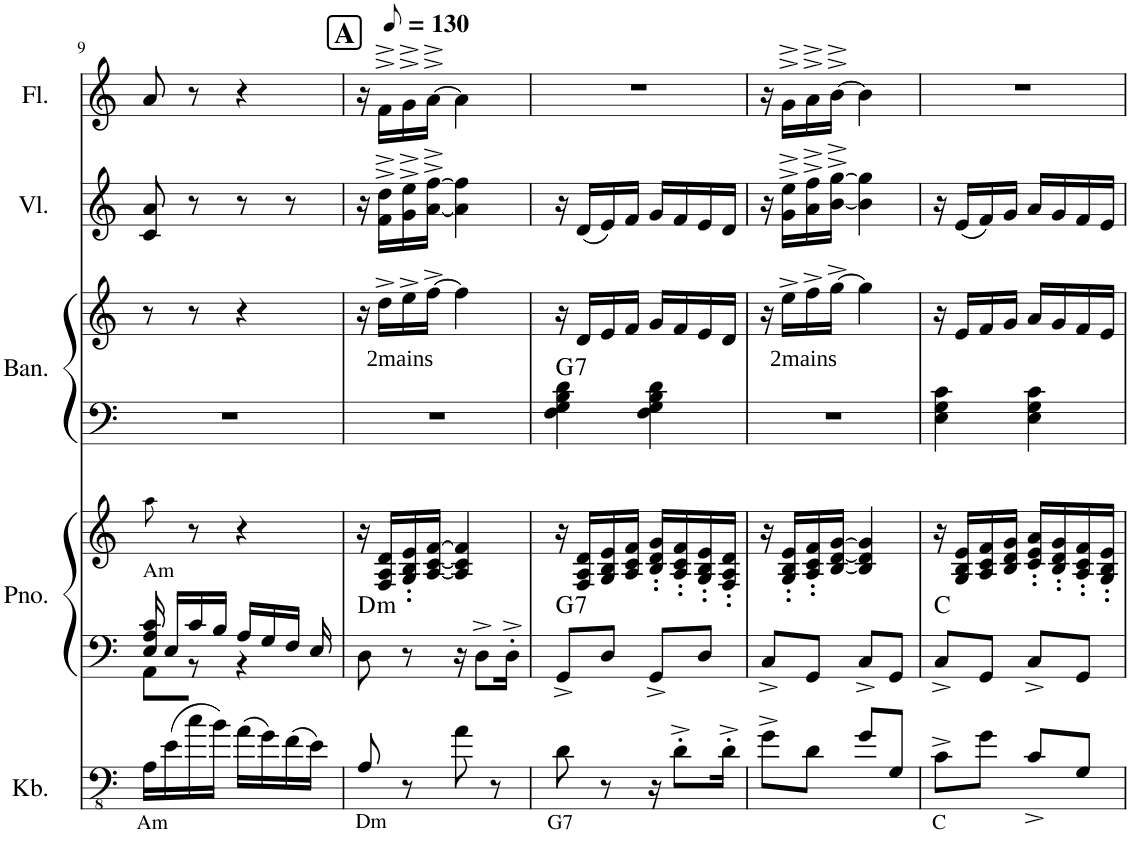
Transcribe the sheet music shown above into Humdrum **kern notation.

**kern	**kern	**kern	**harte	**kern	**kern	**text	**harte	**kern	**kern
*part5	*part4	*part4	*part4	*part3	*part3	*part3	*part3	*part2	*part1
*staff7	*staff6	*staff5	*	*staff4	*staff3	*staff3	*	*staff2	*staff1
*I"Kontrabass	*I"Piano	*	*	*I"Bandoneon	*	*	*	*I"Violine	*I"Flöte
*I'Kb.	*I'Pno.	*	*	*I'Ban.	*	*	*	*I'Vl.	*I'Fl.
!!LO:PB:g=z
*clefFv4	*clefF4	*clefG2	*	*clefF4	*clefG2	*	*	*clefG2	*clefG2
*Trd7c12	*	*	*	*	*	*	*	*	*
*k[]	*k[]	*k[]	*	*k[]	*k[]	*	*	*k[]	*k[]
*M4/8	*M4/8	*M4/8	*	*M4/8	*M4/8	*	*	*M4/8	*M4/8
=9	=9	=9	=9	=9	=9	=9	=9	=9	=9
*	*^	*	*	*	*	*	*	*	*
!	!LO:TX:a:t=Am	!	!	!	!	!	!	!	!	!
!LO:TX:b:t=Am	!	!	!	!	!	!	!	!	!	!
16AA\LL	16E/ 16A/ 16c/	8AA\L	8aa\	.	2r	8r	.	.	8c/ 8a/	8a/
(16E\	16E/LL	.	.	.	.	.	.	.	.	.
16c\	16c/	8r	8r	.	.	8r	.	.	8r	8r
16B\JJ)	16B/JJ	.	.	.	.	.	.	.	.	.
(16A\LL	16A/LL	4r	4r	.	.	4r	.	.	8r	4r
16G\)	16G/	.	.	.	.	.	.	.	.	.
(16F\	16F/JJ	.	.	.	.	.	.	.	8r	.
16E\JJ)	16E/	.	.	.	.	.	.	.	.	.
*	*v	*v	*	*	*	*	*	*	*	*
=10	=10	=10	=10	=10	=10	=10	=10	=10	=10
!!LO:REH:place=s1:a:B:cj:fs=14:t=A
*	*	*	*	*	*	*	*	*	*MM65
!LO:TX:b:t=Dm	!	!	!LO:H:kt=m	!	!	!	!	!	!
8AA/	8D\	16r	D:min	2r	16r	.	.	16r	16r
!	!	!	!	!	!	!LO:LY:b	!	!	!
.	.	16F/ 16A/ 16d/LL	.	.	16dd^\LL	2mains	.	16f\^ 16dd\^LL	16f^^\LL
8r	8r	16G/' 16B/' 16e/'	.	.	16ee^\	.	.	16g\^ 16ee\^	16g^^\
.	.	[16A/ [16c/ [16f/JJ	.	.	[16ff^\JJ	.	.	[16a\^ [16ff\^JJ	[16a^^\JJ
8A\	16r	4A/] 4c/] 4f/]	.	.	4ff\]	.	.	4a\] 4ff\]	4a\]
.	8D^\L	.	.	.	.	.	.	.	.
8r	.	.	.	.	.	.	.	.	.
.	16D'^\Jk	.	.	.	.	.	.	.	.
=11	=11	=11	=11	=11	=11	=11	=11	=11	=11
!LO:TX:b:t=G7	!	!	!LO:H:kt=7	!	!	!	!LO:H:kt=7	!	!
8D\	8GG^/L	16r	G:7	4F\ 4G\ 4B\ 4d\	16r	.	G:7	16r	2r
.	.	16F/ 16A/ 16d/LL	.	.	16d/LL	.	.	(16d/LL	.
8r	8D/J	16G/ 16B/ 16e/	.	.	16e/	.	.	16e/)	.
.	.	16A/ 16c/ 16f/JJ	.	.	16f/JJ	.	.	16f/JJ	.
16r	8GG^/L	16B/' 16d/' 16g/'LL	.	4F\ 4G\ 4B\ 4d\	16g/LL	.	.	16g/LL	.
8D'^\L	.	16A/' 16c/' 16f/'	.	.	16f/	.	.	16f/	.
.	8D/J	16G/' 16B/' 16e/'	.	.	16e/	.	.	16e/	.
16D'^\Jk	.	16F/' 16A/' 16d/'JJ	.	.	16d/JJ	.	.	16d/JJ	.
=12	=12	=12	=12	=12	=12	=12	=12	=12	=12
8G^\L	8C^/L	16r	.	2r	16r	.	.	16r	16r
!	!	!	!	!	!	!LO:LY:b	!	!	!
.	.	16G/' 16B/' 16e/'LL	.	.	16ee^\LL	2mains	.	16g\^ 16ee\^LL	16g^^\LL
8D\J	8GG/J	16A/' 16c/' 16f/'	.	.	16ff^\	.	.	16a\^ 16ff\^	16a^^\
.	.	[16B/ [16d/ [16g/JJ	.	.	[16gg^\JJ	.	.	[16b\^ [16gg\^JJ	[16b^^\JJ
8G/L	8C^/L	4B/] 4d/] 4g/]	.	.	4gg\]	.	.	4b\] 4gg\]	4b\]
8GG/J	8GG/J	.	.	.	.	.	.	.	.
=13	=13	=13	=13	=13	=13	=13	=13	=13	=13
!LO:TX:b:t=C	!	!	!LO:H:kt=N.C.	!	!	!	!	!	!
8C^\L	8C^/L	16r	N	4E\ 4G\ 4c\	16r	.	.	16r	2r
.	.	16G/ 16B/ 16e/LL	.	.	16e/LL	.	.	(16e/LL	.
8G\J	8GG/J	16A/ 16c/ 16f/	.	.	16f/	.	.	16f/)	.
.	.	16B/ 16d/ 16g/JJ	.	.	16g/JJ	.	.	16g/JJ	.
8C^/L	8C^/L	16c/' 16e/' 16a/'LL	.	4E\ 4G\ 4c\	16a/LL	.	.	16a/LL	.
.	.	16B/' 16d/' 16g/'	.	.	16g/	.	.	16g/	.
8GG/J	8GG/J	16A/' 16c/' 16f/'	.	.	16f/	.	.	16f/	.
.	.	16G/' 16B/' 16e/'JJ	.	.	16e/JJ	.	.	16e/JJ	.
=	=	=	=	=	=	=	=	=	=
*-	*-	*-	*-	*-	*-	*-	*-	*-	*-
